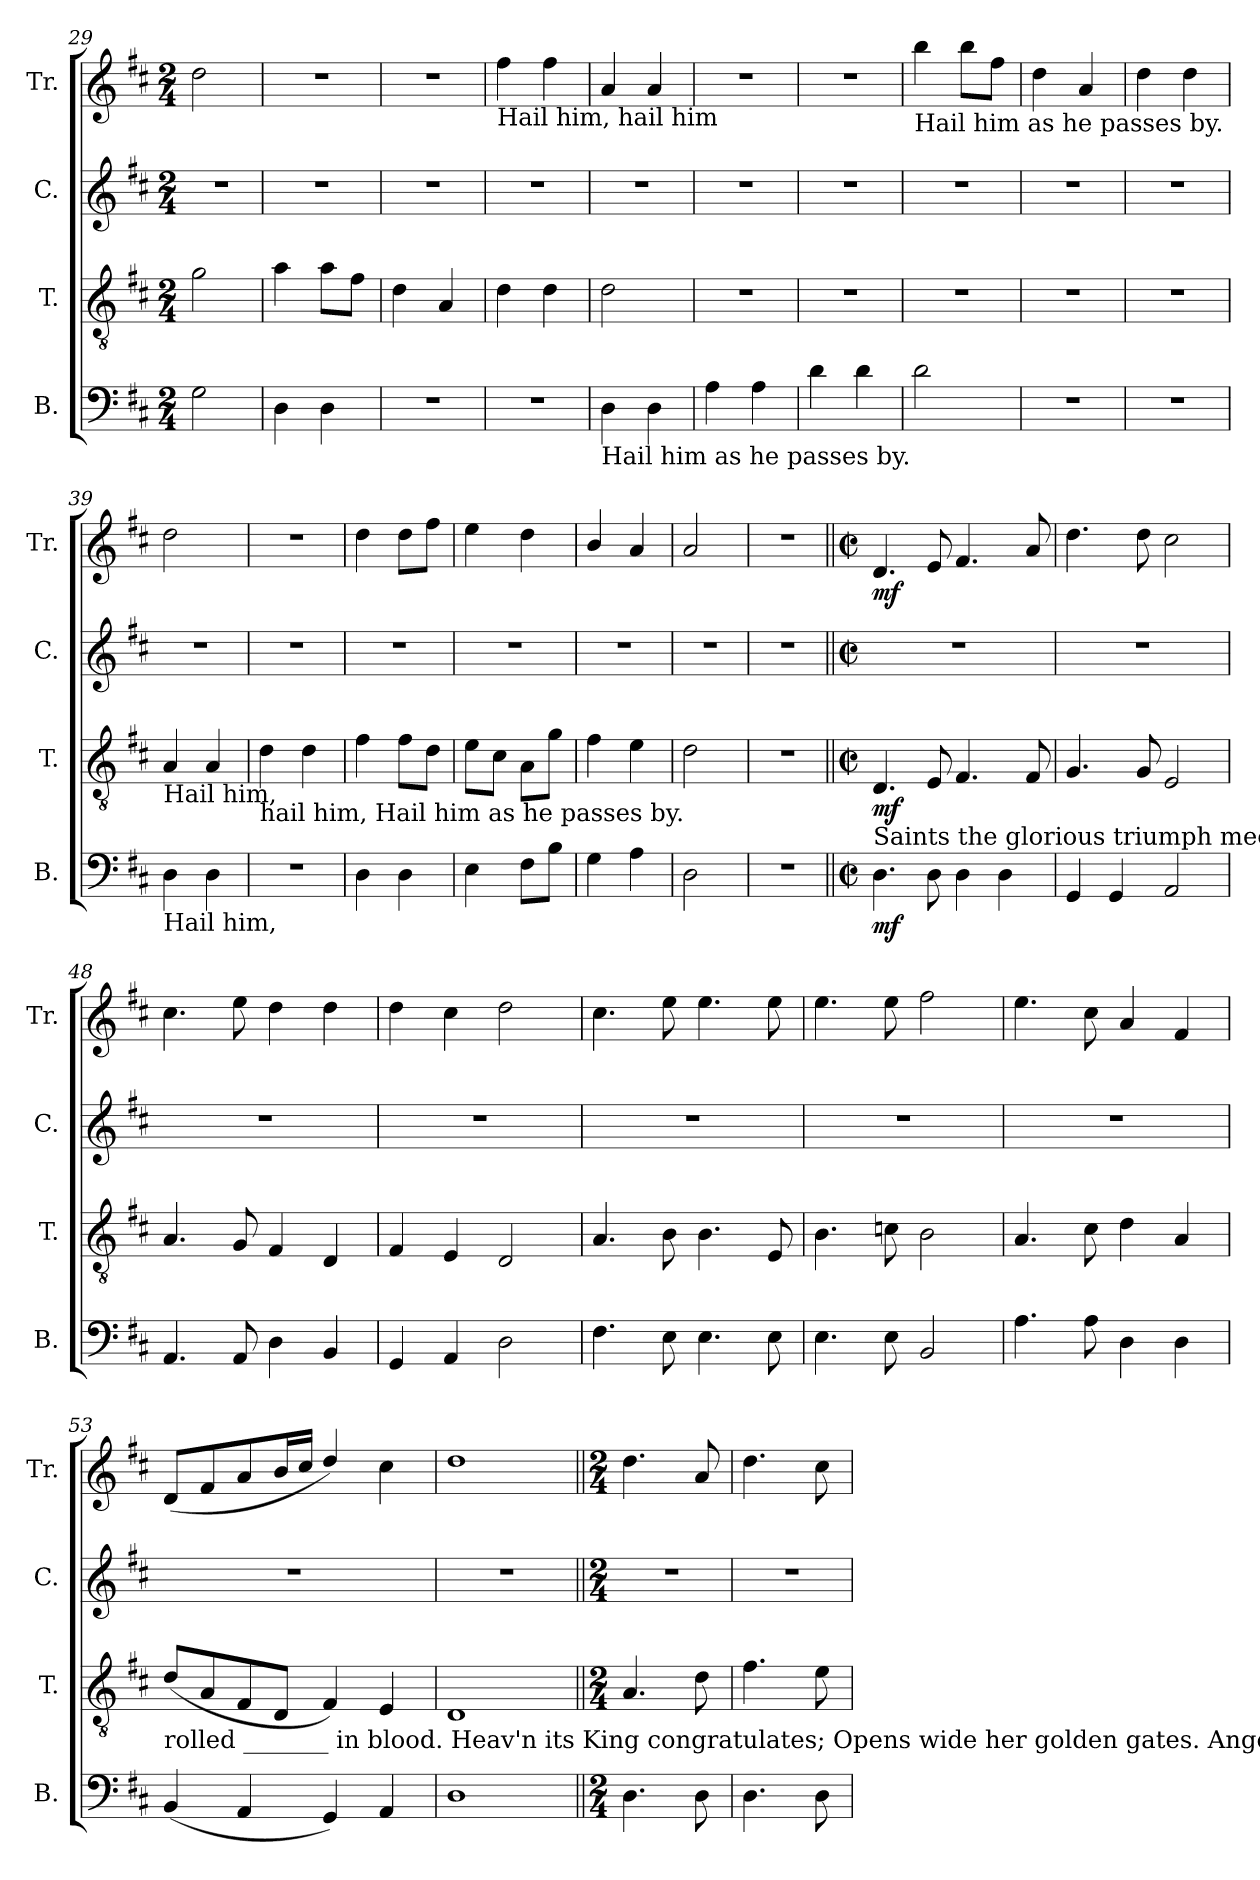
**kern	**dynam	**kern	**dynam	**kern	**kern	**dynam
*part4	*part4	*part3	*part3	*part2	*part1	*part1
*staff4	*staff4	*staff3	*staff3	*staff2	*staff1	*staff1
*I"B.	*	*I"T.	*	*I"C.	*I"Tr.	*
*I'B.	*	*I'T.	*	*I'C.	*I'Tr.	*
*clefF4	*	*clefGv2	*	*clefG2	*clefG2	*
*k[f#c#]	*	*k[f#c#]	*	*k[f#c#]	*k[f#c#]	*
*M2/4	*	*M2/4	*	*M2/4	*M2/4	*
=29	=29	=29	=29	=29	=29	=29
2G!\	.	2g!\	.	2r	2dd!\	.
=30	=30	=30	=30	=30	=30	=30
4D!\	.	4a!\	.	2r	2r	.
4D!\	.	8a!\L	.	.	.	.
.	.	8f#!\J	.	.	.	.
=31	=31	=31	=31	=31	=31	=31
2r	.	4d!\	.	2r	2r	.
.	.	4A!/	.	.	.	.
=32	=32	=32	=32	=32	=32	=32
!	!	!	!	!	!LO:TX:b:t=Hail him, hail him	!
2r	.	4d!\	.	2r	4ff#!\	.
.	.	4d!\	.	.	4ff#!\	.
=33	=33	=33	=33	=33	=33	=33
!LO:TX:b:t=Hail him as  he  passes   by.	!	!	!	!	!	!
4D!\	.	2d!\	.	2r	4a!/	.
4D!\	.	.	.	.	4a!/	.
=34	=34	=34	=34	=34	=34	=34
4A!\	.	2r	.	2r	2r	.
4A!\	.	.	.	.	.	.
=35	=35	=35	=35	=35	=35	=35
4d!\	.	2r	.	2r	2r	.
4d!\	.	.	.	.	.	.
=36	=36	=36	=36	=36	=36	=36
!	!	!	!	!	!LO:TX:b:t=Hail  him   as   he  passes  by.	!
2d!\	.	2r	.	2r	4bb!\	.
.	.	.	.	.	8bb!\L	.
.	.	.	.	.	8ff#!\J	.
=37	=37	=37	=37	=37	=37	=37
2r	.	2r	.	2r	4dd!\	.
.	.	.	.	.	4a!/	.
=38	=38	=38	=38	=38	=38	=38
2r	.	2r	.	2r	4dd!\	.
.	.	.	.	.	4dd!\	.
=39	=39	=39	=39	=39	=39	=39
!	!	!LO:TX:b:t=Hail him,	!	!	!	!
!LO:TX:b:t=Hail him,	!	!	!	!	!	!
4D!\	.	4A!/	.	2r	2dd!\	.
4D!\	.	4A!/	.	.	.	.
!!LO:LB:g=z
=40	=40	=40	=40	=40	=40	=40
!	!	!LO:TX:b:t=hail him, Hail him   as       he        passes    by.	!	!	!	!
2r	.	4d!\	.	2r	2r	.
.	.	4d!\	.	.	.	.
=41	=41	=41	=41	=41	=41	=41
4D!\	.	4f#!\	.	2r	4dd!\	.
4D!\	.	8f#!\L	.	.	8dd!\L	.
.	.	8d!\J	.	.	8ff#!\J	.
=42	=42	=42	=42	=42	=42	=42
4E!\	.	8e!\L	.	2r	4ee!\	.
.	.	8c#!\J	.	.	.	.
8F#!\L	.	8A!\L	.	.	4dd!\	.
8B!\J	.	8g!\J	.	.	.	.
=43	=43	=43	=43	=43	=43	=43
4G!\	.	4f#!\	.	2r	4b!/	.
4A!\	.	4e!\	.	.	4a!/	.
=44	=44	=44	=44	=44	=44	=44
2D!\	.	2d!\	.	2r	2a!/	.
=45	=45	=45	=45	=45	=45	=45
2r	.	2r	.	2r	2r	.
=46||	=46||	=46||	=46||	=46||	=46||	=46||
*M2/2	*	*M2/2	*	*M2/2	*M2/2	*
*met(c|)	*	*met(c|)	*	*met(c|)	*met(c|)	*
!	!	!LO:TX:b:t=Saints the glorious   triumph   meet;  See their en'mies  at his feet.    By his scars his toils are viewed, And his garments	!	!	!	!
!	!LO:DY:b	!	!LO:DY:b	!	!	!LO:DY:b
4.D!\	mf	4.D!/	mf	1r	4.d!/	mf
8D!\	.	8E!/	.	.	8e!/	.
4D!\	.	4.F#!/	.	.	4.f#!/	.
4D!\	.	.	.	.	.	.
.	.	8F#!/	.	.	8a!/	.
=47	=47	=47	=47	=47	=47	=47
4GG!/	.	4.G!/	.	1r	4.dd!\	.
4GG!/	.	.	.	.	.	.
.	.	8G!/	.	.	8dd!\	.
2AA!/	.	2E!/	.	.	2cc#!\	.
=48	=48	=48	=48	=48	=48	=48
4.AA!/	.	4.A!/	.	1r	4.cc#!\	.
8AA!/	.	8G!/	.	.	8ee!\	.
4D!\	.	4F#!/	.	.	4dd!\	.
4BB!/	.	4D!/	.	.	4dd!\	.
=49	=49	=49	=49	=49	=49	=49
4GG!/	.	4F#!/	.	1r	4dd!\	.
4AA!/	.	4E!/	.	.	4cc#!\	.
2D!\	.	2D!/	.	.	2dd!\	.
=50	=50	=50	=50	=50	=50	=50
4.F#!\	.	4.A!/	.	1r	4.cc#!\	.
8E!\	.	8B!\	.	.	8ee!\	.
4.E!\	.	4.B!\	.	.	4.ee!\	.
8E!\	.	8E!/	.	.	8ee!\	.
=51	=51	=51	=51	=51	=51	=51
4.E!\	.	4.B!\	.	1r	4.ee!\	.
8E!\	.	8cn!\	.	.	8ee!\	.
2BB!/	.	2B!\	.	.	2ff#!\	.
=52	=52	=52	=52	=52	=52	=52
4.A!\	.	4.A!/	.	1r	4.ee!\	.
8A!\	.	8c#!\	.	.	8cc#!\	.
4D!\	.	4d!\	.	.	4a!/	.
4D!\	.	4A!/	.	.	4f#!/	.
!!LO:PB:g=z
=53	=53	=53	=53	=53	=53	=53
!	!	!LO:TX:b:t=rolled _______  in blood.   Heav'n its King congratulates; Opens wide her golden gates.  Angels songs of  victory sing; All  the  bliss–ful     regions   ring._____________	!	!	!	!
(<4BB!/	.	(<8d!/L	.	1r	(<8d!/L	.
.	.	8A!/	.	.	8f#!/	.
4AA!/	.	8F#!/	.	.	8a!/	.
.	.	8D!/J	.	.	16b!/L	.
.	.	.	.	.	16cc#!/JJ	.
4GG!/)	.	4F#!/)	.	.	4dd!/)	.
4AA!/	.	4E!/	.	.	4cc#!\	.
=54	=54	=54	=54	=54	=54	=54
1D!	.	1D!	.	1r	1dd!	.
=55||	=55||	=55||	=55||	=55||	=55||	=55||
*M2/4	*	*M2/4	*	*M2/4	*M2/4	*
4.D!\	.	4.A!/	.	2r	4.dd!\	.
8D!\	.	8d!\	.	.	8a!/	.
=56	=56	=56	=56	=56	=56	=56
4.D!\	.	4.f#!\	.	2r	4.dd!\	.
8D!\	.	8e!\	.	.	8cc#!\	.
=	=	=	=	=	=	=
*-	*-	*-	*-	*-	*-	*-
